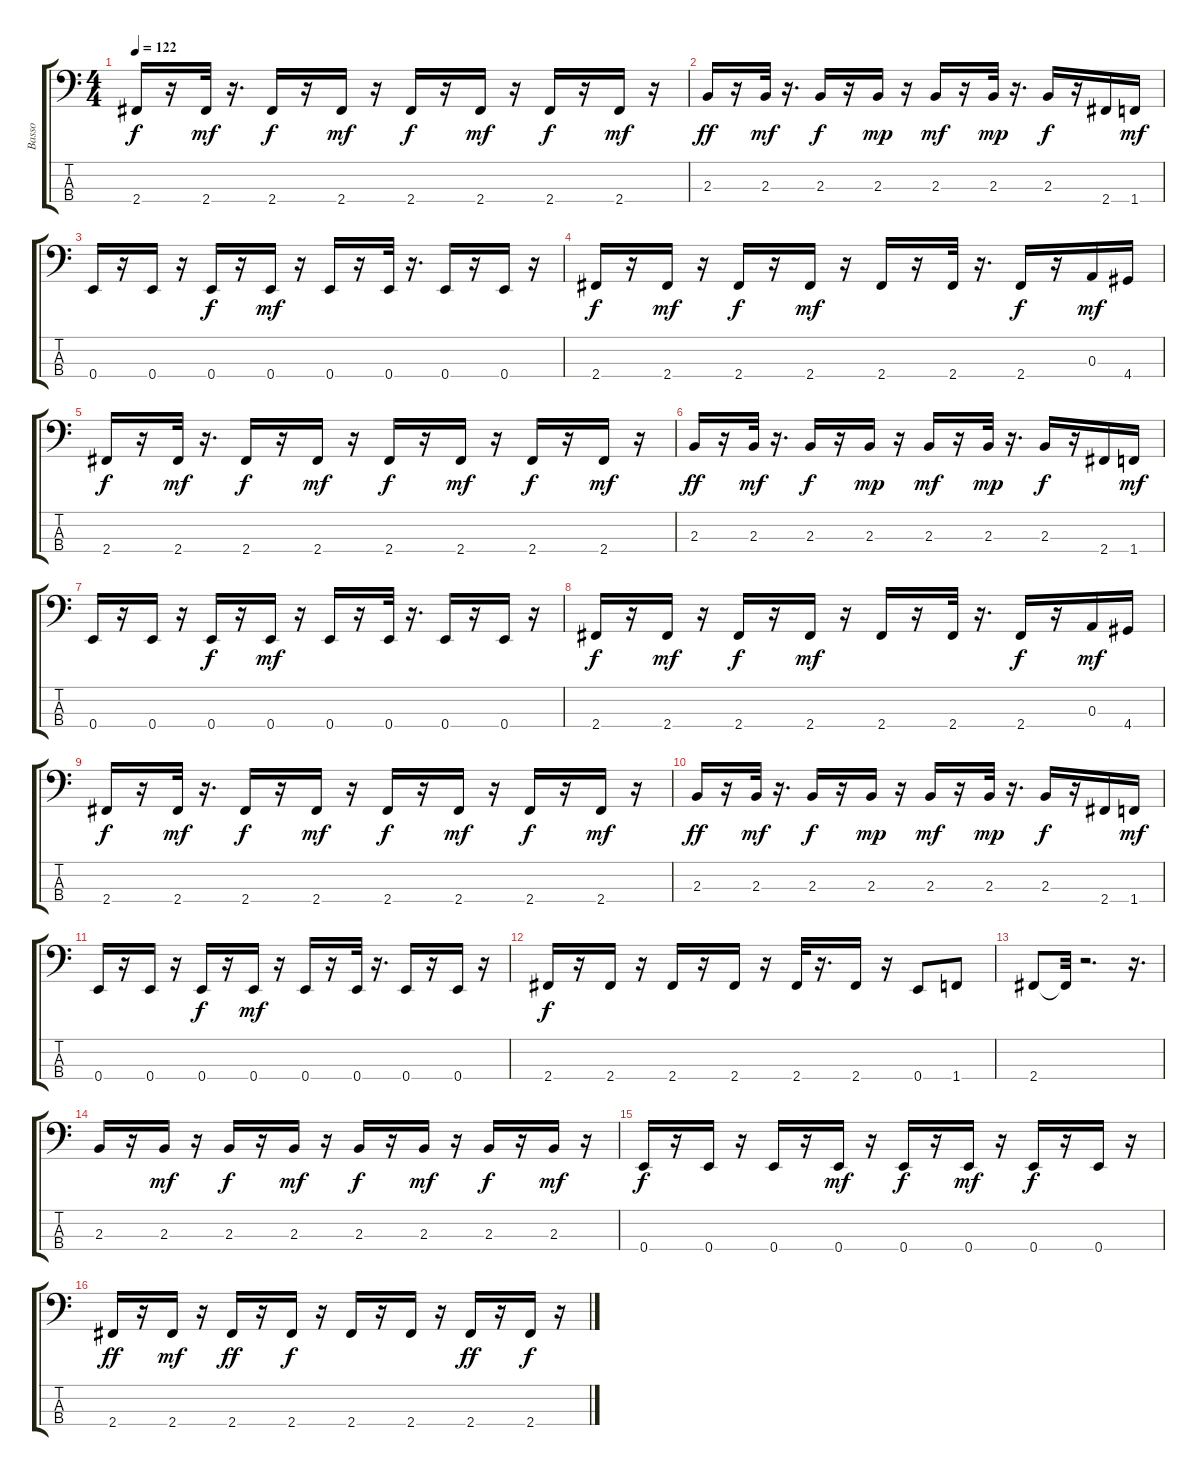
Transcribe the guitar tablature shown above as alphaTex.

\track ("Basso" "Basso") {instrument fretlessbass}
\staff {score tabs}
\tuning (G2 D2 A1 E1) {hide}
\ts (4 4)
\tempo 122
\clef f4
\ks c
2.4.16{dy f} r.16 2.4.32{dy mf} r.16{d} 2.4.16{dy f} r.16 2.4.16{dy mf} r.16 2.4.16{dy f} r.16 2.4.16{dy mf} r.16 2.4.16{dy f} r.16 2.4.16{dy mf} r.16 |
2.3.16{dy ff} r.16 2.3.32{dy mf} r.16{d} 2.3.16{dy f} r.16 2.3.16{dy mp} r.16 2.3.16{dy mf} r.16 2.3.32{dy mp} r.16{d} 2.3.16{dy f} r.16 2.4.16 1.4.16{dy mf} |
0.4.16 r.16 0.4.16 r.16 0.4.16{dy f} r.16 0.4.16{dy mf} r.16 0.4.16 r.16 0.4.32 r.16{d} 0.4.16 r.16 0.4.16 r.16 |
2.4.16{dy f} r.16 2.4.16{dy mf} r.16 2.4.16{dy f} r.16 2.4.16{dy mf} r.16 2.4.16 r.16 2.4.32 r.16{d} 2.4.16{dy f} r.16 0.3.16{dy mf} 4.4.16 |
2.4.16{dy f} r.16 2.4.32{dy mf} r.16{d} 2.4.16{dy f} r.16 2.4.16{dy mf} r.16 2.4.16{dy f} r.16 2.4.16{dy mf} r.16 2.4.16{dy f} r.16 2.4.16{dy mf} r.16 |
2.3.16{dy ff} r.16 2.3.32{dy mf} r.16{d} 2.3.16{dy f} r.16 2.3.16{dy mp} r.16 2.3.16{dy mf} r.16 2.3.32{dy mp} r.16{d} 2.3.16{dy f} r.16 2.4.16 1.4.16{dy mf} |
0.4.16 r.16 0.4.16 r.16 0.4.16{dy f} r.16 0.4.16{dy mf} r.16 0.4.16 r.16 0.4.32 r.16{d} 0.4.16 r.16 0.4.16 r.16 |
2.4.16{dy f} r.16 2.4.16{dy mf} r.16 2.4.16{dy f} r.16 2.4.16{dy mf} r.16 2.4.16 r.16 2.4.32 r.16{d} 2.4.16{dy f} r.16 0.3.16{dy mf} 4.4.16 |
2.4.16{dy f} r.16 2.4.32{dy mf} r.16{d} 2.4.16{dy f} r.16 2.4.16{dy mf} r.16 2.4.16{dy f} r.16 2.4.16{dy mf} r.16 2.4.16{dy f} r.16 2.4.16{dy mf} r.16 |
2.3.16{dy ff} r.16 2.3.32{dy mf} r.16{d} 2.3.16{dy f} r.16 2.3.16{dy mp} r.16 2.3.16{dy mf} r.16 2.3.32{dy mp} r.16{d} 2.3.16{dy f} r.16 2.4.16 1.4.16{dy mf} |
0.4.16 r.16 0.4.16 r.16 0.4.16{dy f} r.16 0.4.16{dy mf} r.16 0.4.16 r.16 0.4.32 r.16{d} 0.4.16 r.16 0.4.16 r.16 |
2.4.16{dy f} r.16 2.4.16 r.16 2.4.16 r.16 2.4.16 r.16 2.4.32 r.16{d} 2.4.16 r.16 0.4.8 1.4.8 |
2.4.8 2.4{t}.32 r.2{d} r.16{d} |
2.3.16 r.16 2.3.16{dy mf} r.16 2.3.16{dy f} r.16 2.3.16{dy mf} r.16 2.3.16{dy f} r.16 2.3.16{dy mf} r.16 2.3.16{dy f} r.16 2.3.16{dy mf} r.16 |
0.4.16{dy f} r.16 0.4.16 r.16 0.4.16 r.16 0.4.16{dy mf} r.16 0.4.16{dy f} r.16 0.4.16{dy mf} r.16 0.4.16{dy f} r.16 0.4.16 r.16 |
2.4.16{dy ff} r.16 2.4.16{dy mf} r.16 2.4.16{dy ff} r.16 2.4.16{dy f} r.16 2.4.16 r.16 2.4.16 r.16 2.4.16{dy ff} r.16 2.4.16{dy f} r.16
